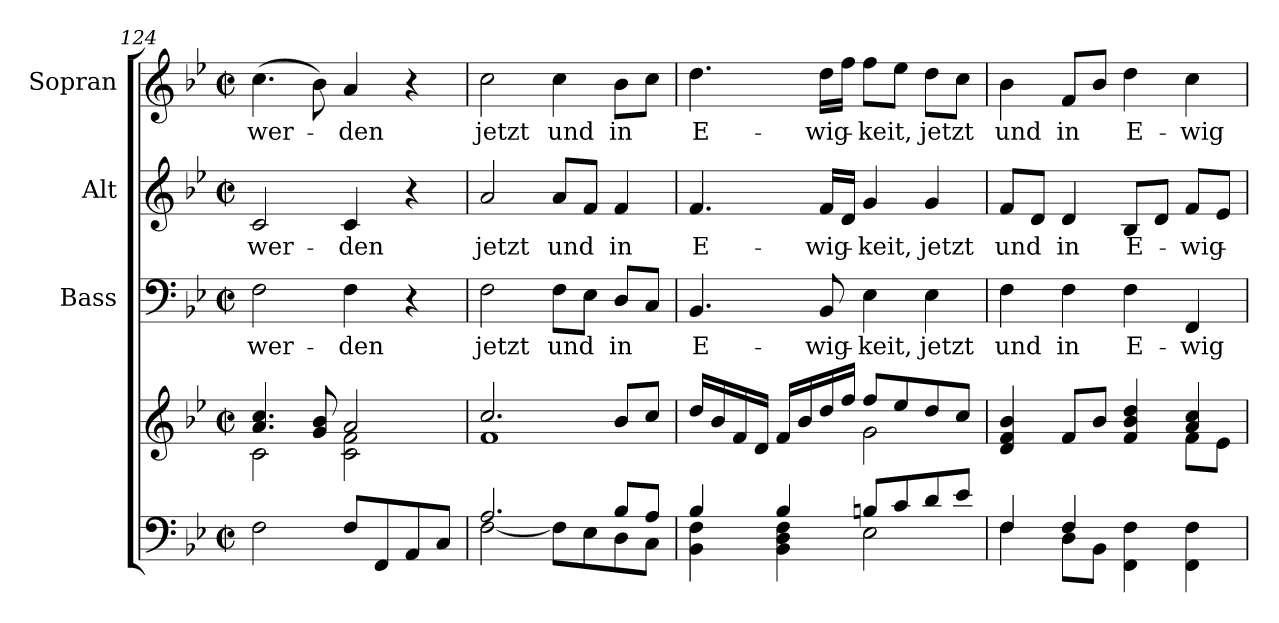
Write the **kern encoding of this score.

**kern	**kern	**kern	**text	**kern	**text	**kern	**text
*part4	*part4	*part3	*part3	*part2	*part2	*part1	*part1
*staff5	*staff4	*staff3	*staff3	*staff2	*staff2	*staff1	*staff1
*	*	*I"Bass	*	*I"Alt	*	*I"Sopran	*
*	*	*I'B.	*	*I'A.	*	*I'S.	*
*clefF4	*clefG2	*clefF4	*	*clefG2	*	*clefG2	*
*k[b-e-]	*k[b-e-]	*k[b-e-]	*	*k[b-e-]	*	*k[b-e-]	*
*B-:	*B-:	*B-:	*	*B-:	*	*B-:	*
*M2/2	*M2/2	*M2/2	*	*M2/2	*	*M2/2	*
*met(c|)	*met(c|)	*met(c|)	*	*met(c|)	*	*met(c|)	*
=124	=124	=124	=124	=124	=124	=124	=124
*	*^	*	*	*	*	*	*
!	!	!	!	!LO:LY:b	!	!LO:LY:b	!	!LO:LY:b
2F\	4.a/ 4.cc/	2c\	2F\	wer-	2c/	wer-	(>4.cc\	wer-
.	8g/ 8b-/	.	.	.	.	.	8b-\)	.
!	!	!	!	!LO:LY:b	!	!LO:LY:b	!	!LO:LY:b
8F/L	2a/	2c\ 2f\	4F\	-den	4c/	-den	4a/	-den
8FF/	.	.	.	.	.	.	.	.
8AA/	.	.	4r	.	4r	.	4r	.
8C/J	.	.	.	.	.	.	.	.
!!LO:PB:g=z
=125	=125	=125	=125	=125	=125	=125	=125	=125
*^	*	*	*	*	*	*	*	*
!	!	!	!	!	!LO:LY:b	!	!LO:LY:b	!	!LO:LY:b
2.A/	[<2F\	2.cc/	1f	2F\	jetzt	2a/	jetzt	2cc\	jetzt
!	!	!	!	!	!LO:LY:b	!	!LO:LY:b	!	!LO:LY:b
.	8F\L]	.	.	8F\L	und	8a/L	und	4cc\	und
.	8E-\	.	.	8E-\J	.	8f/J	.	.	.
!	!	!	!	!	!LO:LY:b	!	!LO:LY:b	!	!LO:LY:b
8B-/L	8D\	8b-/L	.	8D/L	in	4f/	in	8b-\L	in
8A/J	8C\J	8cc/J	.	8C/J	.	.	.	8cc\J	.
=126	=126	=126	=126	=126	=126	=126	=126	=126	=126
!	!	!	!	!	!LO:LY:b	!	!LO:LY:b	!	!LO:LY:b
4B-/	4BB-\ 4F\	16dd/LL	2ryy	4.BB-/	E-	4.f/	E-	4.dd\	E-
.	.	16b-/	.	.	.	.	.	.	.
.	.	16f/	.	.	.	.	.	.	.
.	.	16d/JJ	.	.	.	.	.	.	.
4B-/	4BB-\ 4D\ 4F\	16f/LL	.	.	.	.	.	.	.
.	.	16b-/	.	.	.	.	.	.	.
!	!	!	!	!	!LO:LY:b	!	!LO:LY:b	!	!LO:LY:b
.	.	16dd/	.	8BB-/	-wig-	16f/LL	-wig-	16dd\LL	-wig-
.	.	16ff/JJ	.	.	.	16d/JJ	.	16ff\JJ	.
!	!	!	!	!	!LO:LY:b	!	!LO:LY:b	!	!LO:LY:b
8Bn/L	2E-\	8ff/L	2g\	4E-\	-keit,	4g/	-keit,	8ff\L	-keit,
8c/	.	8ee-/	.	.	.	.	.	8ee-\J	.
!	!	!	!	!	!LO:LY:b	!	!LO:LY:b	!	!LO:LY:b
8d/	.	8dd/	.	4E-\	jetzt	4g/	jetzt	8dd\L	jetzt
8e-/J	.	8cc/J	.	.	.	.	.	8cc\J	.
=127	=127	=127	=127	=127	=127	=127	=127	=127	=127
!	!	!	!	!	!LO:LY:b	!	!LO:LY:b	!	!LO:LY:b
4F/	4F\	4d/ 4f/ 4b-/	2.ryy	4F\	und	8f/L	und	4b-\	und
.	.	.	.	.	.	8d/J	.	.	.
!	!	!	!	!	!LO:LY:b	!	!LO:LY:b	!	!LO:LY:b
4F/	8D\L	8f/L	.	4F\	in	4d/	in	8f/L	in
.	8BB-\J	8b-/J	.	.	.	.	.	8b-/J	.
!	!	!	!	!	!LO:LY:b	!	!LO:LY:b	!	!LO:LY:b
4FF\ 4F\	2ryy	4f/ 4b-/ 4dd/	.	4F\	E-	8B-/L	E-	4dd\	E-
.	.	.	.	.	.	8d/J	.	.	.
!	!	!	!	!	!LO:LY:b	!	!LO:LY:b	!	!LO:LY:b
4FF\ 4F\	.	4a/ 4cc/	8f\L	4FF/	-wig-	8f/L	-wig-	4cc\	-wig-
.	.	.	8e-\J	.	.	8e-/J	.	.	.
*v	*v	*	*	*	*	*	*	*	*
*	*v	*v	*	*	*	*	*	*
=	=	=	=	=	=	=	=
*-	*-	*-	*-	*-	*-	*-	*-
